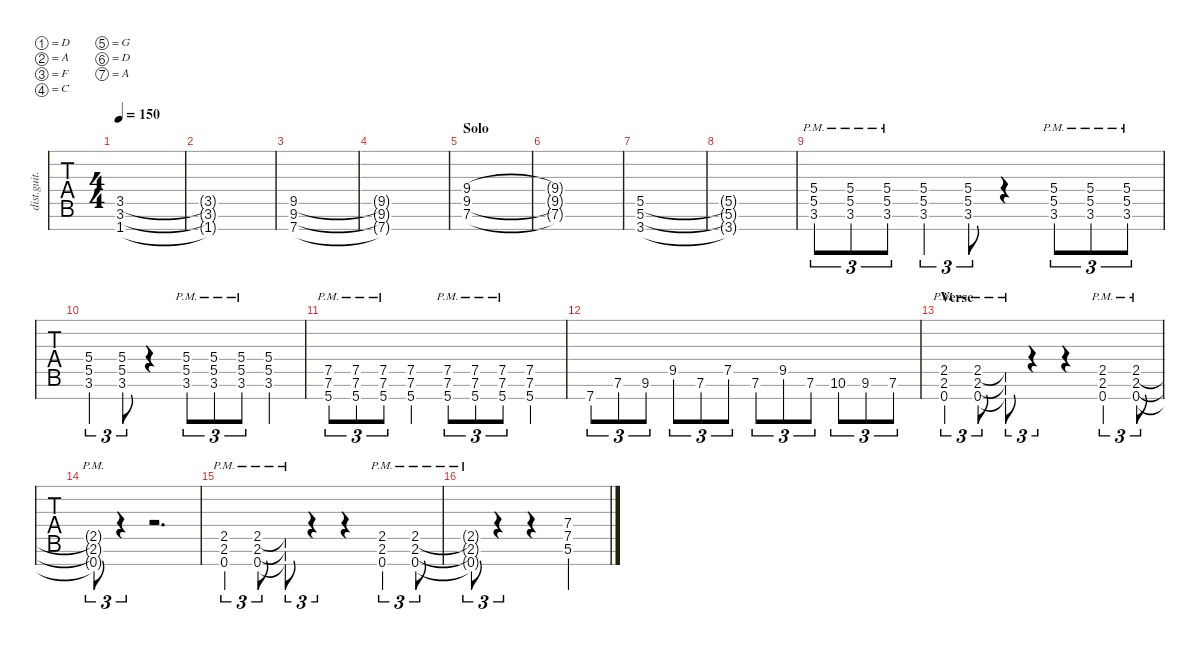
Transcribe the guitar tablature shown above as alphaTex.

\defaultSystemsLayout 4
\hideDynamics
\bracketExtendMode nobrackets
\otherSystemsTrackNameOrientation horizontal
\track ("Distortion Guitar" "dist.guit.") {solo instrument distortionguitar}
\staff {tabs}
\tuning (D4 A3 F3 C3 G2 D2 A1)
\ts (4 4)
\scale
0.973358
\tempo 150
\accidentals auto
\clef g2
\ottava regular
\simile none
\ks aminor
(3.5{acc #} 3.6 1.7{acc #}).1{dy mf beam Up} |
\scale
0.973358 (3.5{t acc #} 3.6{t} 1.7{t acc #}).1{beam Up} |
\scale
0.973358 (7.7 9.6 9.5).1{beam Up} |
\scale
1.00873 (7.7{t} 9.6{t} 9.5{t}).1{beam Up} |
\section ("" "Solo")
\scale
1.06666 (7.6 9.5 9.4).1{beam Up} |
\scale
0.977779 (7.6{t} 9.5{t} 9.4{t}).1{beam Up} |
\scale
0.977779 (3.7 5.6 5.5).1{beam Up} |
\scale
0.977779 (3.7{t} 5.6{t} 5.5{t}).1{beam Up} |
\scale
1.06224 (3.6{pm} 5.5{pm} 5.4{pm}).8{tu (3 2) beam Up} (3.6{pm} 5.5{pm} 5.4{pm}).8{tu (3 2) beam Up} (3.6{pm} 5.5{pm} 5.4{pm}).8{tu (3 2) beam Up} (3.6 5.5 5.4).4{tu (3 2) beam Up} (3.6 5.5 5.4).8{tu (3 2) beam Up} r.4{beam Up} (3.6{pm} 5.5{pm} 5.4{pm}).8{tu (3 2) beam Up} (3.6{pm} 5.5{pm} 5.4{pm}).8{tu (3 2) beam Up} (3.6{pm} 5.5{pm} 5.4{pm}).8{tu (3 2) beam Up} |
\scale
0.973358 (3.6 5.5 5.4).4{tu (3 2) beam Up} (3.6 5.5 5.4).8{tu (3 2) beam Up} r.4{beam Up} (3.6{pm} 5.5{pm} 5.4{pm}).8{tu (3 2) beam Up} (3.6{pm} 5.5{pm} 5.4{pm}).8{tu (3 2) beam Up} (3.6{pm} 5.5{pm} 5.4{pm}).8{tu (3 2) beam Up} (3.6{ac} 5.5 5.4).4{beam Up} |
\scale
0.973358 (7.6{pm} 7.5{pm} 5.7).8{tu (3 2) beam Up} (7.6{pm} 7.5{pm} 5.7).8{tu (3 2) beam Up} (7.6{pm} 7.5{pm} 5.7).8{tu (3 2) beam Up} (7.6{ac} 7.5 5.7).4{beam Up} (7.6{pm} 7.5{pm} 5.7).8{tu (3 2) beam Up} (7.6{pm} 7.5{pm} 5.7).8{tu (3 2) beam Up} (7.6{pm} 7.5{pm} 5.7).8{tu (3 2) beam Up} (7.6 7.5 5.7).4{beam Up} |
\scale
0.991042 7.7.8{tu (3 2) beam Up} 7.6.8{tu (3 2) beam Up} 9.6.8{tu (3 2) beam Up} 9.5{ac}.8{tu (3 2) beam Up} 7.6.8{tu (3 2) dy ppp beam Up} 7.5{ac}.8{tu (3 2) beam Up} 7.6.8{tu (3 2) beam Up} 9.5{ac}.8{tu (3 2) beam Up} 7.6.8{tu (3 2) beam Up} 10.6.8{tu (3 2) beam Up} 9.6.8{tu (3 2) beam Up} 7.6.8{tu (3 2) beam Up} |
\section ("" "Verse")
\scale
1.06666 (2.5{pm} 2.6{pm} 0.7{pm}).4{tu (3 2) dy mf beam Up} (2.5{pm} 2.6{pm} 0.7{pm}).8{tu (3 2) beam Up} (2.5{pm t} 2.6{pm t} 0.7{pm t}).8{tu (3 2) beam Up} r.4{tu (3 2) beam Up} r.4{beam Up} (2.5{pm} 2.6{pm} 0.7{pm}).4{tu (3 2) beam Up} (2.5{pm} 2.6{pm} 0.7{pm}).8{tu (3 2) beam Up} |
\scale
0.977779 (2.5{pm t} 2.6{pm t} 0.7{pm t}).8{tu (3 2) beam Up} r.4{tu (3 2) beam Up} r.2{d beam Up} |
\scale
0.977779 (2.5{pm} 2.6{pm} 0.7{pm}).4{tu (3 2) beam Up} (2.5{pm} 2.6{pm} 0.7{pm}).8{tu (3 2) beam Up} (2.5{pm t} 2.6{pm t} 0.7{pm t}).8{tu (3 2) beam Up} r.4{tu (3 2) beam Up} r.4{beam Up} (2.5{pm} 2.6{pm} 0.7{pm}).4{tu (3 2) beam Up} (2.5{pm} 2.6{pm} 0.7{pm}).8{tu (3 2) beam Up} |
\scale
0.977779 (2.5{pm t} 2.6{pm t} 0.7{pm t}).8{tu (3 2) beam Up} r.4{tu (3 2) beam Up} r.4{beam Up} (5.6 7.5 7.4).2{beam Up}
